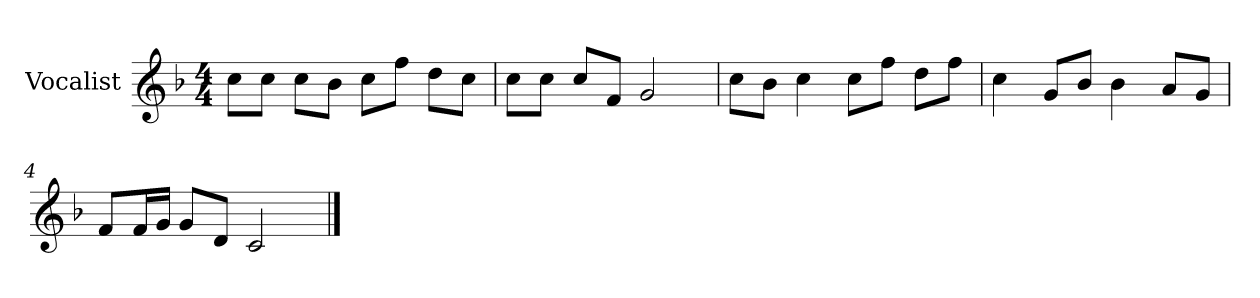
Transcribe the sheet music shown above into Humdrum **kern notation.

**kern
*part1
*staff1
*I"Vocalist
*k[b-]
*F:
*M4/4
=
8ccL
8ccJ
8ccL
8b-J
8ccL
8ffJ
8ddL
8ccJ
=1
8ccL
8ccJ
8ccL
8fJ
2g
=2
8ccL
8b-J
4cc
8ccL
8ffJ
8ddL
8ffJ
=3
4cc
8gL
8b-J
4b-
8aL
8gJ
=4
8fL
16fL
16gJJ
8gL
8dJ
2c
==
*-
